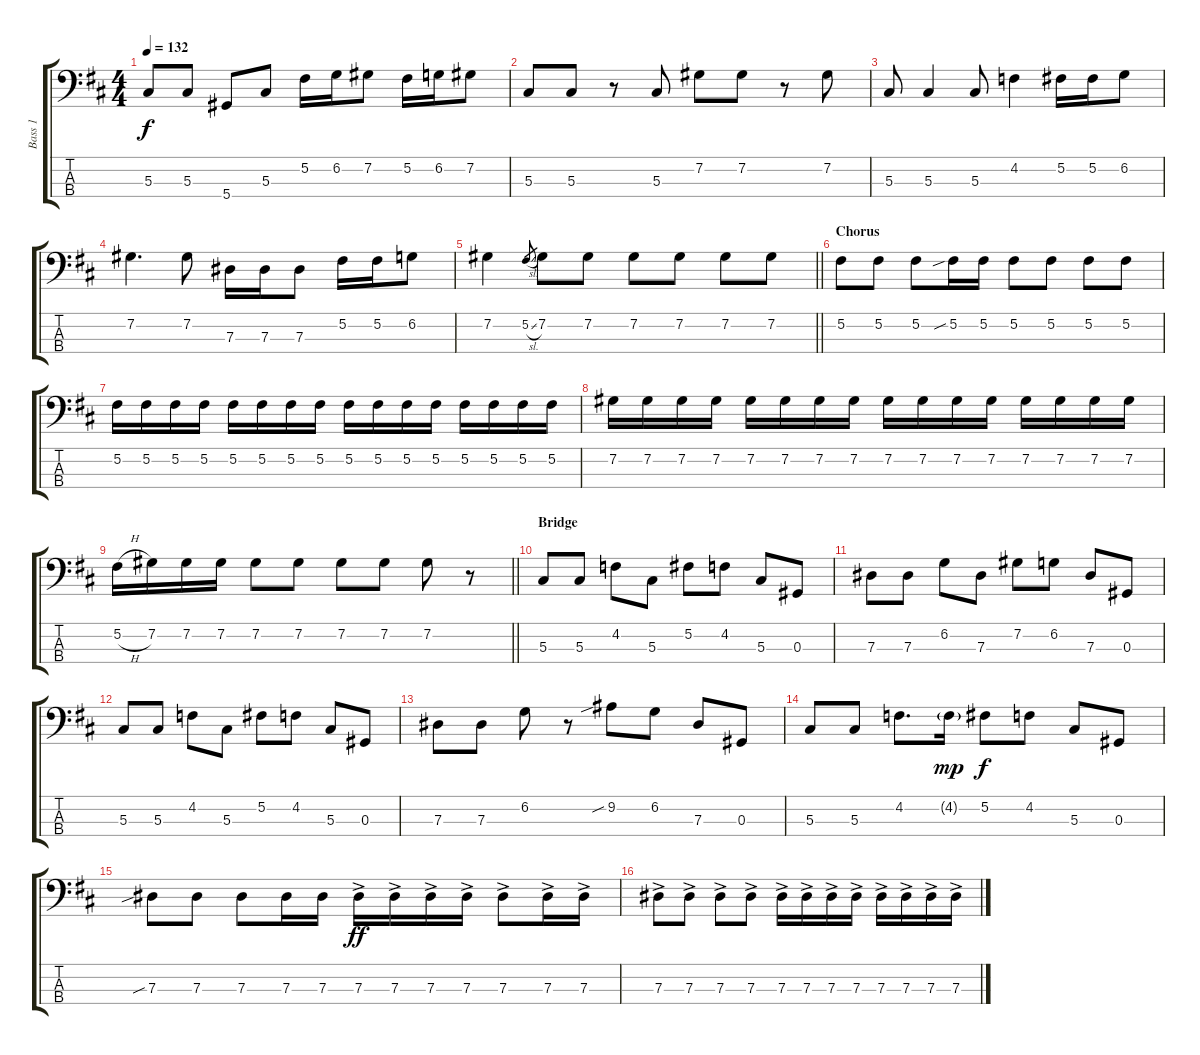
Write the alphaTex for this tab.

\track ("Bass 1" "Bass 1") {instrument fretlessbass}
\staff {score tabs}
\tuning (Gb2 Db2 Ab1 Eb1) {hide}
\ts (4 4)
\tempo 132
\clef f4
\ks d
5.3.8{dy f} 5.3.8 5.4.8 5.3.8 5.2.16 6.2.16 7.2.8 5.2.16 6.2.16 7.2.8 |
5.3.8 5.3.8 r.8 5.3.8 7.2.8 7.2.8 r.8 7.2.8 |
5.3.8 5.3.4 5.3.8 4.2.4 5.2.16 5.2.16 6.2.8 |
7.2.4{d} 7.2.8 7.3.16 7.3.16 7.3.8 5.2.16 5.2.16 6.2.8 |
\barLineRight lightlight
7.2.4 5.2{sl}.8{gr} 7.2.8 7.2.8 7.2.8 7.2.8 7.2.8 7.2.8 |
\section ("" "Chorus")
5.2.8 5.2.8 5.2.8 5.2{sib}.16 5.2.16 5.2.8 5.2.8 5.2.8 5.2.8 |
5.2.16 5.2.16 5.2.16 5.2.16 5.2.16 5.2.16 5.2.16 5.2.16 5.2.16 5.2.16 5.2.16 5.2.16 5.2.16 5.2.16 5.2.16 5.2.16 |
7.2.16 7.2.16 7.2.16 7.2.16 7.2.16 7.2.16 7.2.16 7.2.16 7.2.16 7.2.16 7.2.16 7.2.16 7.2.16 7.2.16 7.2.16 7.2.16 |
\barLineRight lightlight
5.2{h}.16 7.2.16 7.2.16 7.2.16 7.2.8 7.2.8 7.2.8 7.2.8 7.2.8 r.8 |
\section ("" "Bridge")
5.3.8 5.3.8 4.2.8 5.3.8 5.2.8 4.2.8 5.3.8 0.3.8 |
7.3.8 7.3.8 6.2.8 7.3.8 7.2.8 6.2.8 7.3.8 0.3.8 |
5.3.8 5.3.8 4.2.8 5.3.8 5.2.8 4.2.8 5.3.8 0.3.8 |
7.3.8 7.3.8 6.2.8 r.8 9.2{sib}.8 6.2.8 7.3.8 0.3.8 |
5.3.8 5.3.8 4.2.8{d} 4.2{g}.16{dy mp} 5.2.8{dy f} 4.2.8 5.3.8 0.3.8 |
7.3{sib}.8 7.3.8 7.3.8 7.3.16 7.3.16 7.3{ac}.16{dy ff} 7.3{ac}.16 7.3{ac}.16 7.3{ac}.16 7.3{ac}.8 7.3{ac}.16 7.3{ac}.16 |
7.3{ac}.8 7.3{ac}.8 7.3{ac}.8 7.3{ac}.8 7.3{ac}.16 7.3{ac}.16 7.3{ac}.16 7.3{ac}.16 7.3{ac}.16 7.3{ac}.16 7.3{ac}.16 7.3{ac}.16
